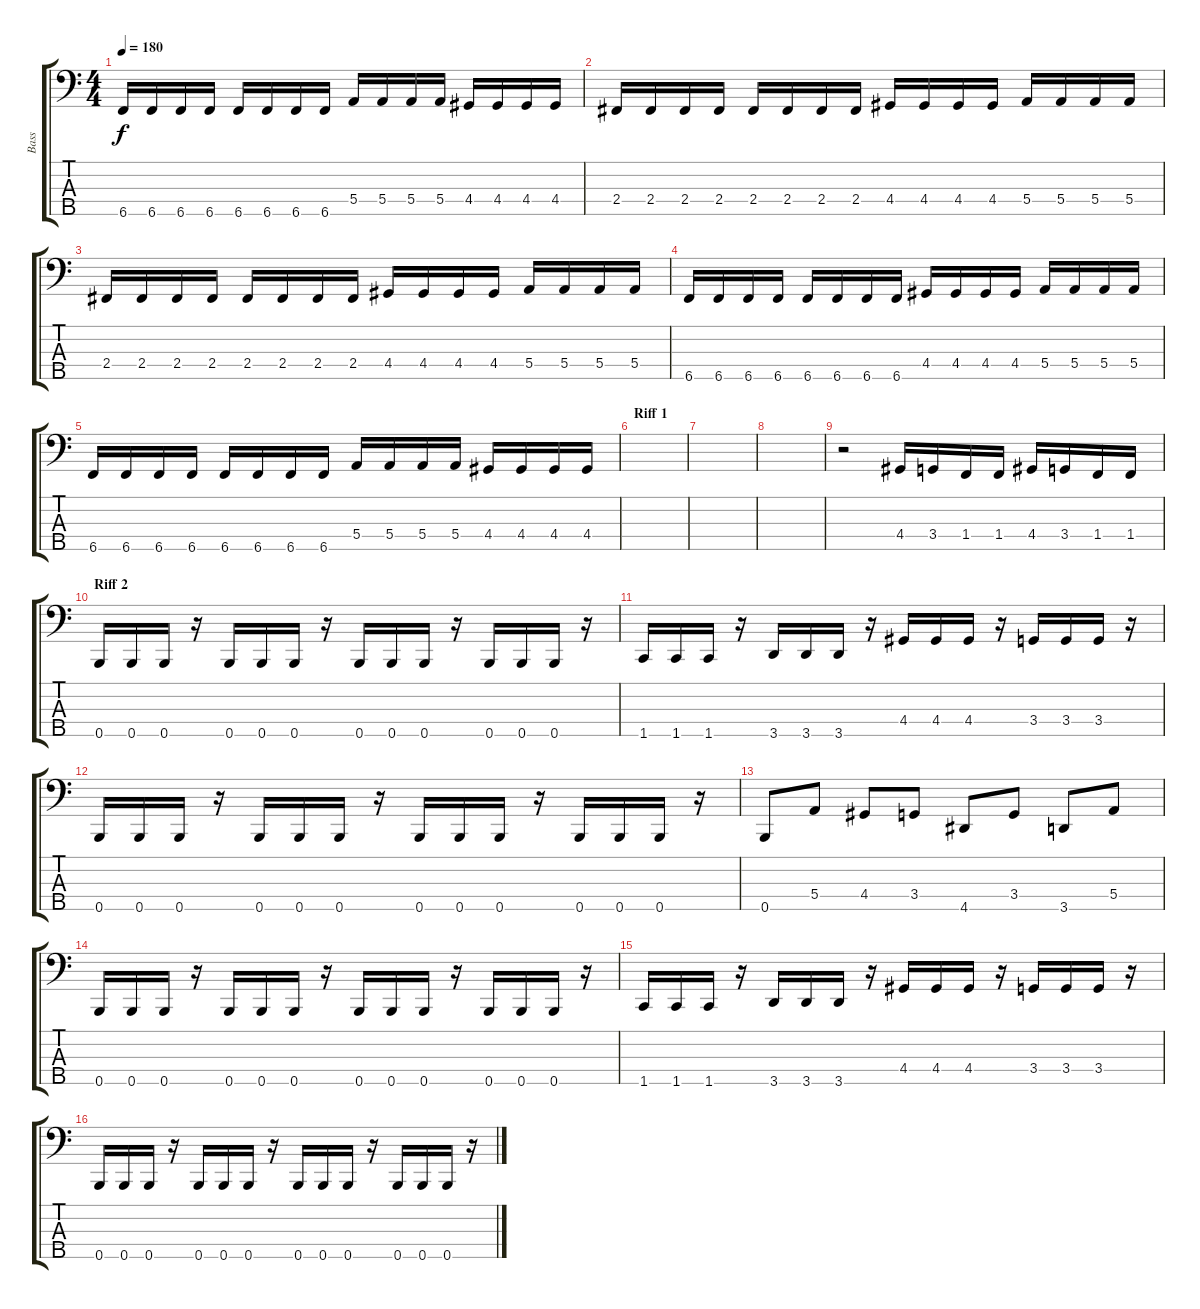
\track ("Bass" "Bass") {instrument electricbassfinger}
\staff {score tabs}
\tuning (G2 D2 A1 E1 B0) {hide}
\ts (4 4)
\tempo 180
\clef f4
\ks c
6.5.16{dy f} 6.5.16 6.5.16 6.5.16 6.5.16 6.5.16 6.5.16 6.5.16 5.4.16 5.4.16 5.4.16 5.4.16 4.4.16 4.4.16 4.4.16 4.4.16 |
2.4.16 2.4.16 2.4.16 2.4.16 2.4.16 2.4.16 2.4.16 2.4.16 4.4.16 4.4.16 4.4.16 4.4.16 5.4.16 5.4.16 5.4.16 5.4.16 |
2.4.16 2.4.16 2.4.16 2.4.16 2.4.16 2.4.16 2.4.16 2.4.16 4.4.16 4.4.16 4.4.16 4.4.16 5.4.16 5.4.16 5.4.16 5.4.16 |
6.5.16 6.5.16 6.5.16 6.5.16 6.5.16 6.5.16 6.5.16 6.5.16 4.4.16 4.4.16 4.4.16 4.4.16 5.4.16 5.4.16 5.4.16 5.4.16 |
6.5.16 6.5.16 6.5.16 6.5.16 6.5.16 6.5.16 6.5.16 6.5.16 5.4.16 5.4.16 5.4.16 5.4.16 4.4.16 4.4.16 4.4.16 4.4.16 |
\section ("" "Riff 1")
|
|
|
r.2 4.4.16 3.4.16 1.4.16 1.4.16 4.4.16 3.4.16 1.4.16 1.4.16 |
\section ("" "Riff 2")
0.5.16 0.5.16 0.5.16 r.16 0.5.16 0.5.16 0.5.16 r.16 0.5.16 0.5.16 0.5.16 r.16 0.5.16 0.5.16 0.5.16 r.16 |
1.5.16 1.5.16 1.5.16 r.16 3.5.16 3.5.16 3.5.16 r.16 4.4.16 4.4.16 4.4.16 r.16 3.4.16 3.4.16 3.4.16 r.16 |
0.5.16 0.5.16 0.5.16 r.16 0.5.16 0.5.16 0.5.16 r.16 0.5.16 0.5.16 0.5.16 r.16 0.5.16 0.5.16 0.5.16 r.16 |
0.5.8 5.4.8 4.4.8 3.4.8 4.5.8 3.4.8 3.5.8 5.4.8 |
0.5.16 0.5.16 0.5.16 r.16 0.5.16 0.5.16 0.5.16 r.16 0.5.16 0.5.16 0.5.16 r.16 0.5.16 0.5.16 0.5.16 r.16 |
1.5.16 1.5.16 1.5.16 r.16 3.5.16 3.5.16 3.5.16 r.16 4.4.16 4.4.16 4.4.16 r.16 3.4.16 3.4.16 3.4.16 r.16 |
0.5.16 0.5.16 0.5.16 r.16 0.5.16 0.5.16 0.5.16 r.16 0.5.16 0.5.16 0.5.16 r.16 0.5.16 0.5.16 0.5.16 r.16
